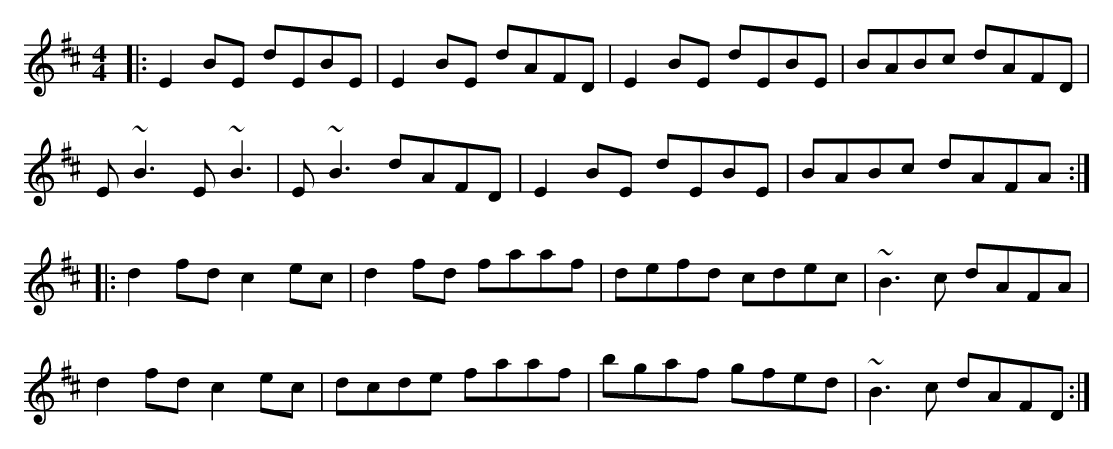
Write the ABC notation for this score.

X:1
M:4/4
K:Edor
|:E2BE dEBE|E2BE dAFD|E2BE dEBE|BABc dAFD|
E~B3 E~B3|E~B3 dAFD|E2BE dEBE|BABc dAFA:|
|:d2fd c2ec|d2fd faaf|defd cdec|~B3c dAFA|
d2fd c2ec|dcde faaf|bgaf gfed|~B3c dAFD:|
